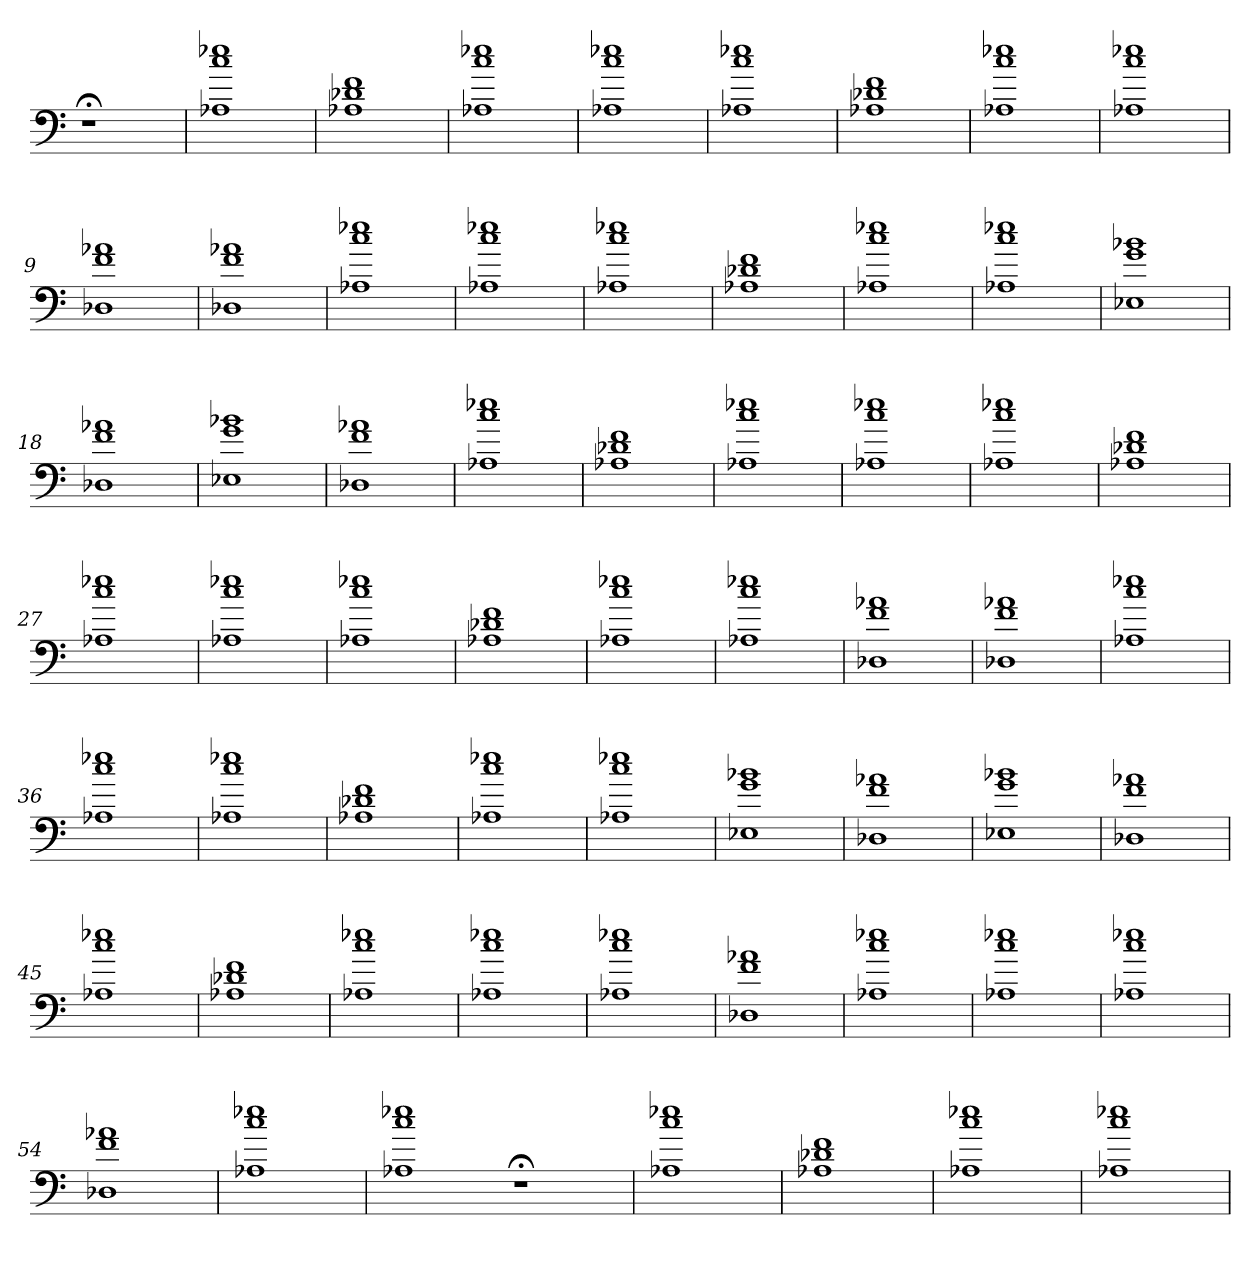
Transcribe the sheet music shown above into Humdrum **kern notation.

**kern
*part1
*staff1
=
1r;<
=1
1A-X 1cc 1ee-X
=2
1A-X 1d-X 1f
=3
1A-X 1cc 1ee-X
=4
1A-X 1cc 1ee-X
=5
1A-X 1cc 1ee-X
=6
1A-X 1d-X 1f
=7
1A-X 1cc 1ee-X
=8
1A-X 1cc 1ee-X
=9
1D-X 1f 1a-X
=10
1D-X 1f 1a-X
=11
1A-X 1cc 1ee-X
=12
1A-X 1cc 1ee-X
=13
1A-X 1cc 1ee-X
=14
1A-X 1d-X 1f
=15
1A-X 1cc 1ee-X
=16
1A-X 1cc 1ee-X
=17
1E-X 1g 1b-X
=18
1D-X 1f 1a-X
=19
1E-X 1g 1b-X
=20
1D-X 1f 1a-X
=21
1A-X 1cc 1ee-X
=22
1A-X 1d-X 1f
=23
1A-X 1cc 1ee-X
=24
1A-X 1cc 1ee-X
=25
1A-X 1cc 1ee-X
=26
1A-X 1d-X 1f
=27
1A-X 1cc 1ee-X
=28
1A-X 1cc 1ee-X
=29
1A-X 1cc 1ee-X
=30
1A-X 1d-X 1f
=31
1A-X 1cc 1ee-X
=32
1A-X 1cc 1ee-X
=33
1D-X 1f 1a-X
=34
1D-X 1f 1a-X
=35
1A-X 1cc 1ee-X
=36
1A-X 1cc 1ee-X
=37
1A-X 1cc 1ee-X
=38
1A-X 1d-X 1f
=39
1A-X 1cc 1ee-X
=40
1A-X 1cc 1ee-X
=41
1E-X 1g 1b-X
=42
1D-X 1f 1a-X
=43
1E-X 1g 1b-X
=44
1D-X 1f 1a-X
=45
1A-X 1cc 1ee-X
=46
1A-X 1d-X 1f
=47
1A-X 1cc 1ee-X
=48
1A-X 1cc 1ee-X
=49
1A-X 1cc 1ee-X
=50
1D-X 1f 1a-X
=51
1A-X 1cc 1ee-X
=52
1A-X 1cc 1ee-X
=53
1A-X 1cc 1ee-X
=54
1D-X 1f 1a-X
=55
1A-X 1cc 1ee-X
=56
1A-X 1cc 1ee-X
1r;<
=57
1A-X 1cc 1ee-X
=58
1A-X 1d-X 1f
=59
1A-X 1cc 1ee-X
=60
1A-X 1cc 1ee-X
=
*-
